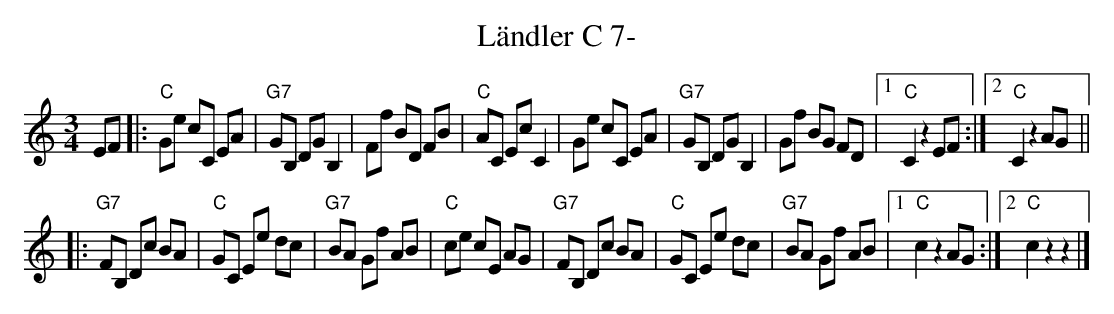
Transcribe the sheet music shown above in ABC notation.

X:1
T:Ländler C 7-
M:3/4
L:1/8
K:Cmaj
EF |: "C"Ge cC EA | "G7"GB, DG B,2 | Ff BD FB | "C"AC Ec C2 |\
Ge cC EA | "G7"GB, DG B,2 | Gf BG FD |1 "C"C2z2EF :|2 "C"C2z2AG ||
|: "G7"FB, Dc BA | "C"GC Ee dc | "G7"BA Gf AB | "C"ce cE AG |\
"G7"FB, Dc BA | "C"GC Ee dc | "G7"BA Gf AB |1 "C"c2z2AG :|2 "C"c2z2z2 |]
